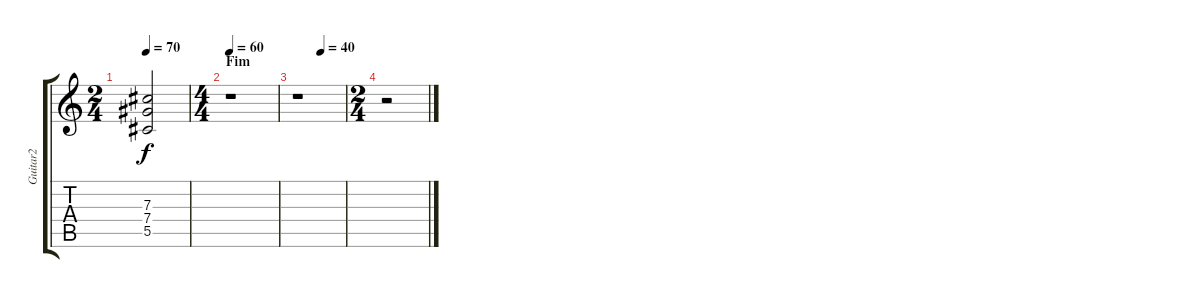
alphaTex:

\track ("Guitar2" "Guitar2") {instrument distortionguitar}
\staff {score tabs}
\tuning (Eb4 Bb3 Gb3 Db3 Ab2 Eb2) {hide}
\ts (2 4)
\tempo 70
\clef g2
\ks c
(7.3{t} 7.4{t} 5.5{t}).2{dy f} |
\ts (4 4)
\section ("" "Fim")
\tempo 60
r.1 |
\tempo (40 0.5)
r.1 |
\ts (2 4)
r.2
